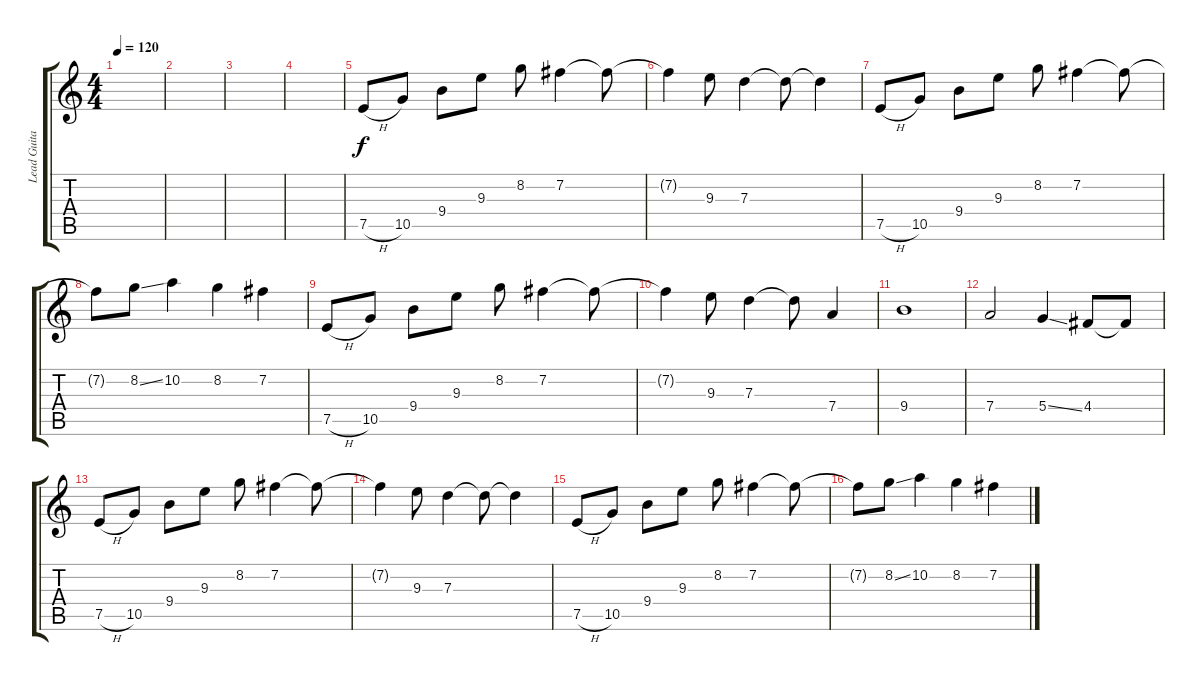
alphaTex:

\track ("Lead Guitar" "Lead Guita") {instrument distortionguitar}
\staff {score tabs}
\tuning (E4 B3 G3 D3 A2 E2) {hide}
\ts (4 4)
\tempo 120
\clef g2
\ks c
|
|
|
|
7.5{h}.8 10.5.8 9.4.8 9.3.8 8.2.8 7.2.4 7.2{t}.8 |
7.2{t}.4 9.3.8 7.3.4 7.3{t}.8 7.3{t}.4 |
7.5{h}.8 10.5.8 9.4.8 9.3.8 8.2.8 7.2.4 7.2{t}.8 |
7.2{t}.8 8.2{ss}.8 10.2.4 8.2.4 7.2.4 |
7.5{h}.8 10.5.8 9.4.8 9.3.8 8.2.8 7.2.4 7.2{t}.8 |
7.2{t}.4 9.3.8 7.3.4 7.3{t}.8 7.4.4 |
9.4.1 |
7.4.2 5.4{ss}.4 4.4.8 4.4{t}.8 |
7.5{h}.8 10.5.8 9.4.8 9.3.8 8.2.8 7.2.4 7.2{t}.8 |
7.2{t}.4 9.3.8 7.3.4 7.3{t}.8 7.3{t}.4 |
7.5{h}.8 10.5.8 9.4.8 9.3.8 8.2.8 7.2.4 7.2{t}.8 |
7.2{t}.8 8.2{ss}.8 10.2.4 8.2.4 7.2.4
